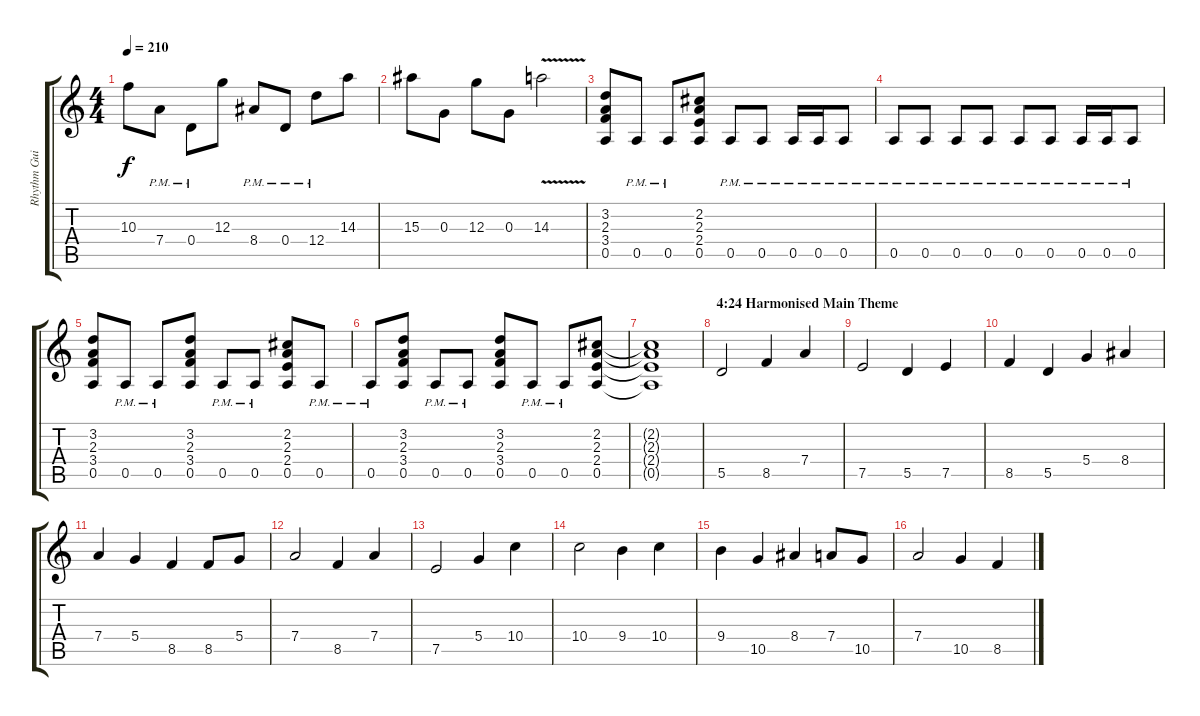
\track ("Rhythm Guitar Right" "Rhythm Gui") {instrument distortionguitar}
\staff {score tabs}
\tuning (E4 B3 G3 D3 A2 E2) {hide}
\ts (4 4)
\tempo 210
\clef g2
\ks c
10.3.8{dy f} 7.4{pm}.8 0.4{pm}.8 12.3.8 8.4{pm}.8 0.4{pm}.8 12.4{pm}.8 14.3.8 |
15.3.8 0.3.8 12.3.8 0.3.8 14.3{v}.2 |
(3.2 2.3 3.4 0.5).8 0.5{pm}.8 0.5{pm}.8 (2.2 2.3 2.4 0.5).8 0.5{pm}.8 0.5{pm}.8 0.5{pm}.16 0.5{pm}.16 0.5{pm}.8 |
0.5{pm}.8 0.5{pm}.8 0.5{pm}.8 0.5{pm}.8 0.5{pm}.8 0.5{pm}.8 0.5{pm}.16 0.5{pm}.16 0.5{pm}.8 |
(3.2 2.3 3.4 0.5).8 0.5{pm}.8 0.5{pm}.8 (3.2 2.3 3.4 0.5).8 0.5{pm}.8 0.5{pm}.8 (2.2 2.3 2.4 0.5).8 0.5{pm}.8 |
0.5{pm}.8 (3.2 2.3 3.4 0.5).8 0.5{pm}.8 0.5{pm}.8 (3.2 2.3 3.4 0.5).8 0.5{pm}.8 0.5{pm}.8 (2.2 2.3 2.4 0.5).8 |
(2.2{t} 2.3{t} 2.4{t} 0.5{t}).1 |
\section ("" "4:24 Harmonised Main Theme")
5.5.2 8.5.4 7.4.4 |
7.5.2 5.5.4 7.5.4 |
8.5.4 5.5.4 5.4.4 8.4.4 |
7.4.4 5.4.4 8.5.4 8.5.8 5.4.8 |
7.4.2 8.5.4 7.4.4 |
7.5.2 5.4.4 10.4.4 |
10.4.2 9.4.4 10.4.4 |
9.4.4 10.5.4 8.4.4 7.4.8 10.5.8 |
7.4.2 10.5.4 8.5.4
